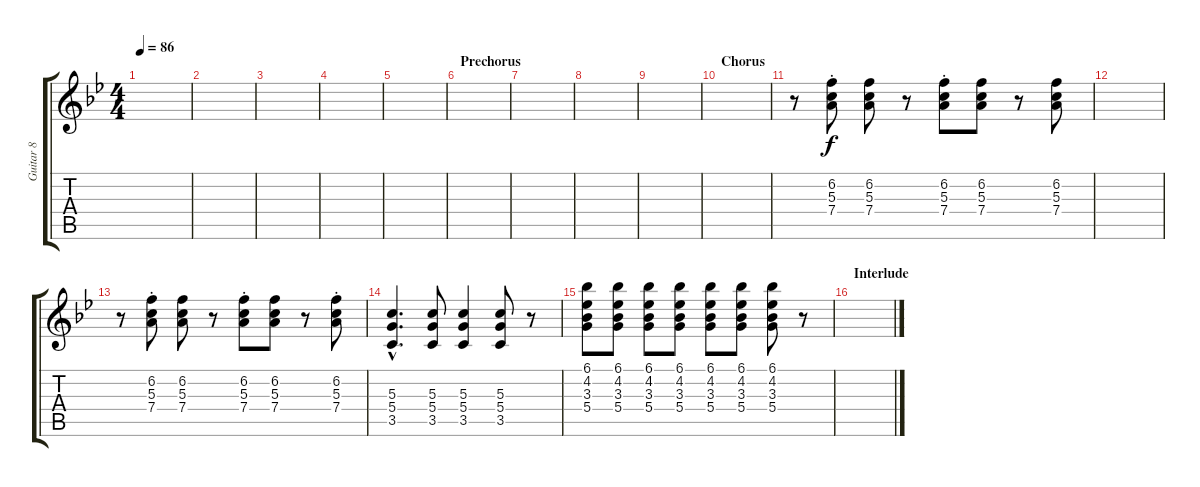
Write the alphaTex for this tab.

\track ("Guitar 8" "Guitar 8") {instrument overdrivenguitar}
\staff {score tabs}
\tuning (E4 B3 G3 D3 A2 E2) {hide}
\ts (4 4)
\tempo 86
\clef g2
\ks bb
|
|
|
|
|
\section ("" "Prechorus")
|
|
|
|
\section ("" "Chorus")
|
r.8 (6.2{st} 5.3 7.4).8 (6.2 5.3 7.4).8 r.8 (6.2{st} 5.3 7.4).8 (6.2 5.3 7.4).8 r.8 (6.2 5.3 7.4).8 |
|
r.8 (6.2{st} 5.3 7.4).8 (6.2 5.3 7.4).8 r.8 (6.2{st} 5.3 7.4).8 (6.2 5.3 7.4).8 r.8 (6.2{st} 5.3 7.4).8 |
(5.3{hac} 5.4{hac} 3.5{hac}).4{d} (5.3 5.4 3.5).8 (5.3 5.4 3.5).4 (5.3 5.4 3.5).8 r.8 |
(6.1 4.2 3.3 5.4).8 (6.1 4.2 3.3 5.4).8 (6.1 4.2 3.3 5.4).8 (6.1 4.2 3.3 5.4).8 (6.1 4.2 3.3 5.4).8 (6.1 4.2 3.3 5.4).8 (6.1 4.2 3.3 5.4).8 r.8 |
\section ("" "Interlude")
